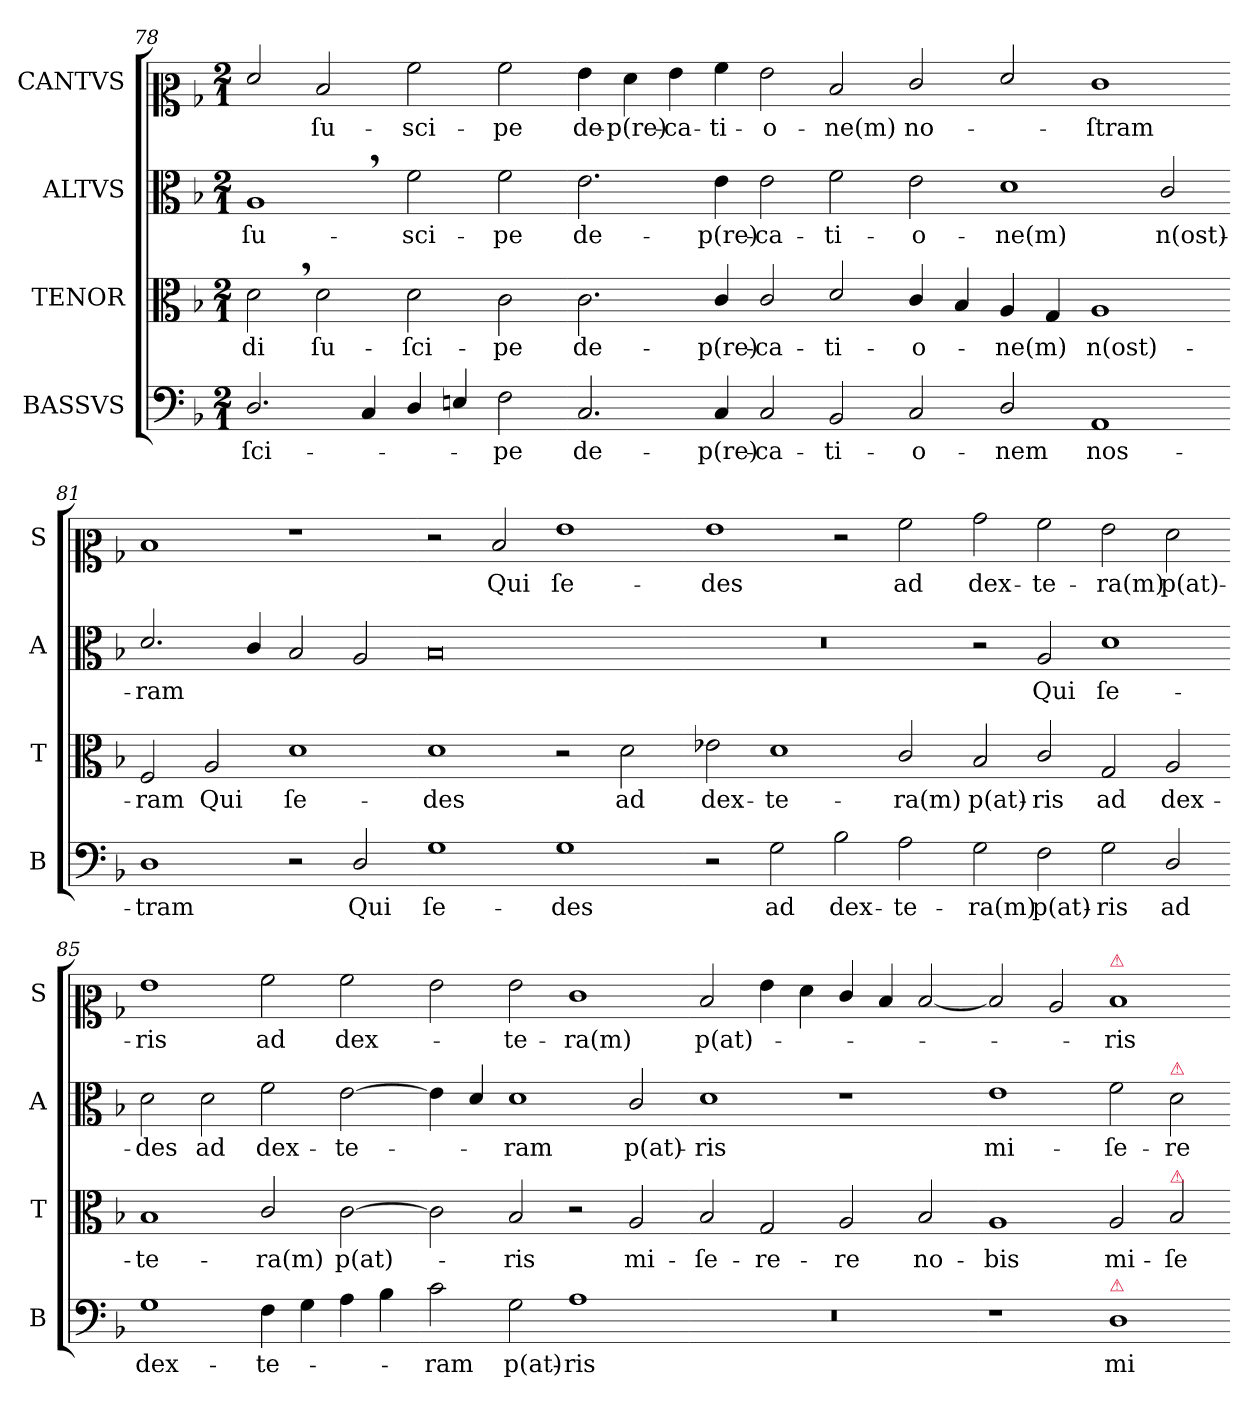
**kern	**text	**kern	**text	**kern	**text	**kern	**text
*part4	*part4	*part3	*part3	*part2	*part2	*part1	*part1
*staff4	*staff4	*staff3	*staff3	*staff2	*staff2	*staff1	*staff1
*I"BASSVS	*	*I"TENOR	*	*I"ALTVS	*	*I"CANTVS	*
*I'B	*	*I'T	*	*I'A	*	*I'S	*
*clefF4	*	*clefC3	*	*clefC3	*	*clefC2	*
*k[b-]	*	*k[b-]	*	*k[b-]	*	*k[b-]	*
*F:	*	*F:	*	*F:	*	*F:	*
*M2/1	*	*M2/1	*	*M2/1	*	*M2/1	*
=78	=78	=78	=78	=78	=78	=78	=78
!	!	!	!LO:LY:i	!	!	!	!
2.D/	-ſci-	2d,\	-di	1A,/	ſu-	2f/	.
.	.	2d\	ſu-	.	.	2d/	ſu-
4C/	.	.	.	.	.	.	.
4D/	.	2d\	-ſci-	2f\	-sci-	2a\	-sci-
4En/	.	.	.	.	.	.	.
2F\	-pe	2c\	-pe	2f\	-pe	2a\	-pe
=79-	=79-	=79-	=79-	=79-	=79-	=79-	=79-
2.C/	de-	2.c\	de-	2.e\	de-	4g\	de-
.	.	.	.	.	.	4f\	-p(re)-
.	.	.	.	.	.	4g\	-ca-
4C/	-p(re)-	4c/	-p(re)-	4e\	-p(re)-	4a\	-ti-
2C/	-ca-	2c/	-ca-	2e\	-ca-	2g\	-o-
2BB-/	-ti-	2d/	-ti-	2f\	-ti-	2d/	-ne(m)
=80-	=80-	=80-	=80-	=80-	=80-	=80-	=80-
2C/	-o-	4c/	-o-	2e\	-o-	2e/	no-
.	.	4B-/	.	.	.	.	.
2D/	-nem	4A/	-ne(m)	1d\	-ne(m)	2f/	.
.	.	4G/	.	.	.	.	.
1AA/	nos-	1A/	n(ost)-	.	.	1e\	-ſtram
.	.	.	.	2c/	n(ost)-	.	.
=81-	=81-	=81-	=81-	=81-	=81-	=81-	=81-
1D\	-tram	2F/	-ram	2.d/	-ram	1d/	.
.	.	2A/	Qui	.	.	.	.
.	.	.	.	4c/	.	.	.
2r	.	1d\	ſe-	2B-/	.	1r	.
2D/	Qui	.	.	2A/	.	.	.
=82-	=82-	=82-	=82-	=82-	=82-	=82-	=82-
1G\	ſe-	1d\	-des	0B-/	.	2r	.
.	.	.	.	.	.	2d/	Qui
1G\	-des	2r	.	.	.	1g\	ſe-
.	.	2d\	ad	.	.	.	.
=83-	=83-	=83-	=83-	=83-	=83-	=83-	=83-
2r	.	2e-X\	dex-	0r	.	1g\	-des
2G\	ad	1d\	-te-	.	.	.	.
2B-\	dex-	.	.	.	.	2r	.
2A\	-te-	2c/	-ra(m)	.	.	2a\	ad
=84-	=84-	=84-	=84-	=84-	=84-	=84-	=84-
2G\	-ra(m)	2B-/	p(at)-	2r	.	2b-\	dex-
2F\	p(at)-	2c/	-ris	2A/	Qui	2a\	-te-
!	!	!	!LO:LY:i	!	!	!	!
2G\	-ris	2G/	ad	1d\	ſe-	2g\	-ra(m)
!	!	!	!LO:LY:i	!	!	!	!
2D/	ad	2A/	dex-	.	.	2f\	p(at)-
=85-	=85-	=85-	=85-	=85-	=85-	=85-	=85-
!	!	!	!LO:LY:i	!	!	!	!
1G\	dex-	1B-/	-te-	2d\	-des	1g\	-ris
.	.	.	.	2d\	ad	.	.
!	!	!	!LO:LY:i	!	!	!	!LO:LY:i
4F\	-te-	2c/	-ra(m)	2f\	dex-	2a\	ad
4G\	.	.	.	.	.	.	.
!	!	!	!LO:LY:i	!	!	!	!LO:LY:i
4A\	.	[2c\	p(at)-	[2e\	-te-	2a\	dex-
4B-\	.	.	.	.	.	.	.
=86-	=86-	=86-	=86-	=86-	=86-	=86-	=86-
2c\	-ram	2c\]	.	4e\]	.	2g\	.
.	.	.	.	4d/	.	.	.
!	!	!	!LO:LY:i	!	!	!	!LO:LY:i
2G\	p(at)-	2B-/	-ris	1d\	-ram	2g\	-te-
!	!	!	!	!	!	!	!LO:LY:i
1A\	-ris	2r	.	.	.	1e\	-ra(m)
.	.	2A/	mi-	2c/	p(at)-	.	.
=87-	=87-	=87-	=87-	=87-	=87-	=87-	=87-
!	!	!	!	!	!	!	!LO:LY:i
0r	.	2B-/	-ſe-	1d\	-ris	2d/	p(at)-
.	.	2G/	-re-	.	.	4g\	.
.	.	.	.	.	.	4f\	.
.	.	2A/	-re	1r	.	4e/	.
.	.	.	.	.	.	4d/	.
.	.	2B-/	no-	.	.	[2d/	.
=88-	=88-	=88-	=88-	=88-	=88-	=88-	=88-
1r	.	1A/	-bis	1e\	mi-	2d/]	.
.	.	.	.	.	.	2c/	.
!	!	!	!	!	!	!LO:TX:a:color=crimson:t=⚠	!
!LO:TX:a:color=crimson:t=⚠	!	!	!	!	!	!	!
!	!	!	!LO:LY:i	!	!	!	!LO:LY:i
1D\	mi-	2A/	mi-	2f\	-ſe-	1d/	-ris
!	!	!	!	!LO:TX:a:color=crimson:t=⚠	!	!	!
!	!	!LO:TX:a:color=crimson:t=⚠	!	!	!	!	!
!	!	!	!LO:LY:i	!	!	!	!
.	.	2B-/	-ſe-	2d\	-re-	.	.
=-	=-	=-	=-	=-	=-	=-	=-
*-	*-	*-	*-	*-	*-	*-	*-
